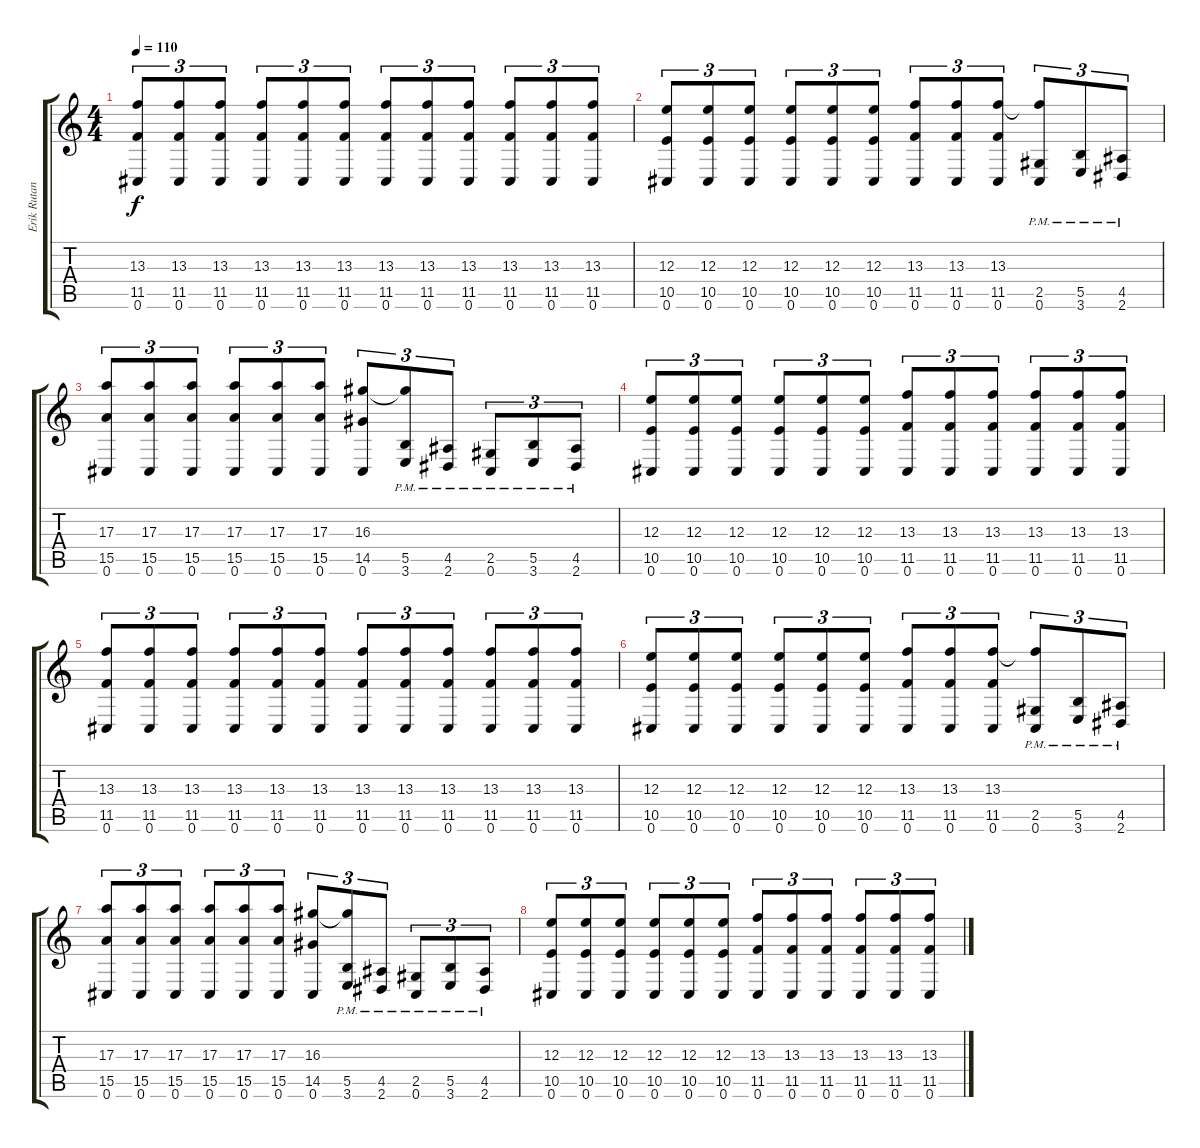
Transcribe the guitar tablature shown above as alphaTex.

\track ("Erik Rutan2" "Erik Rutan") {instrument distortionguitar}
\staff {score tabs}
\tuning (Db4 Ab3 E3 B2 Gb2 Db2) {hide}
\ts (4 4)
\tempo 110
\clef g2
\ks c
(13.3 11.5 0.6).8{tu (3 2) dy f} (13.3 11.5 0.6).8{tu (3 2)} (13.3 11.5 0.6).8{tu (3 2)} (13.3 11.5 0.6).8{tu (3 2)} (13.3 11.5 0.6).8{tu (3 2)} (13.3 11.5 0.6).8{tu (3 2)} (13.3 11.5 0.6).8{tu (3 2)} (13.3 11.5 0.6).8{tu (3 2)} (13.3 11.5 0.6).8{tu (3 2)} (13.3 11.5 0.6).8{tu (3 2)} (13.3 11.5 0.6).8{tu (3 2)} (13.3 11.5 0.6).8{tu (3 2)} |
(12.3 10.5 0.6).8{tu (3 2) volume 15} (12.3 10.5 0.6).8{tu (3 2)} (12.3 10.5 0.6).8{tu (3 2)} (12.3 10.5 0.6).8{tu (3 2)} (12.3 10.5 0.6).8{tu (3 2)} (12.3 10.5 0.6).8{tu (3 2)} (13.3 11.5 0.6).8{tu (3 2)} (13.3 11.5 0.6).8{tu (3 2)} (13.3 11.5 0.6).8{tu (3 2)} (13.3{t} 2.5{pm} 0.6{pm}).8{tu (3 2)} (5.5{pm} 3.6{pm}).8{tu (3 2)} (4.5{pm} 2.6{pm}).8{tu (3 2)} |
(17.3 15.5 0.6).8{tu (3 2)} (17.3 15.5 0.6).8{tu (3 2)} (17.3 15.5 0.6).8{tu (3 2)} (17.3 15.5 0.6).8{tu (3 2)} (17.3 15.5 0.6).8{tu (3 2)} (17.3 15.5 0.6).8{tu (3 2)} (16.3 14.5 0.6).8{tu (3 2)} (16.3{t} 5.5{pm} 3.6{pm}).8{tu (3 2)} (4.5{pm} 2.6{pm}).8{tu (3 2)} (2.5{pm} 0.6{pm}).8{tu (3 2)} (5.5{pm} 3.6{pm}).8{tu (3 2)} (4.5{pm} 2.6{pm}).8{tu (3 2)} |
(12.3 10.5 0.6).8{tu (3 2)} (12.3 10.5 0.6).8{tu (3 2)} (12.3 10.5 0.6).8{tu (3 2)} (12.3 10.5 0.6).8{tu (3 2)} (12.3 10.5 0.6).8{tu (3 2)} (12.3 10.5 0.6).8{tu (3 2)} (13.3 11.5 0.6).8{tu (3 2)} (13.3 11.5 0.6).8{tu (3 2)} (13.3 11.5 0.6).8{tu (3 2)} (13.3 11.5 0.6).8{tu (3 2)} (13.3 11.5 0.6).8{tu (3 2)} (13.3 11.5 0.6).8{tu (3 2)} |
(13.3 11.5 0.6).8{tu (3 2)} (13.3 11.5 0.6).8{tu (3 2)} (13.3 11.5 0.6).8{tu (3 2)} (13.3 11.5 0.6).8{tu (3 2)} (13.3 11.5 0.6).8{tu (3 2)} (13.3 11.5 0.6).8{tu (3 2)} (13.3 11.5 0.6).8{tu (3 2)} (13.3 11.5 0.6).8{tu (3 2)} (13.3 11.5 0.6).8{tu (3 2)} (13.3 11.5 0.6).8{tu (3 2)} (13.3 11.5 0.6).8{tu (3 2)} (13.3 11.5 0.6).8{tu (3 2)} |
(12.3 10.5 0.6).8{tu (3 2) volume 15} (12.3 10.5 0.6).8{tu (3 2)} (12.3 10.5 0.6).8{tu (3 2)} (12.3 10.5 0.6).8{tu (3 2)} (12.3 10.5 0.6).8{tu (3 2)} (12.3 10.5 0.6).8{tu (3 2)} (13.3 11.5 0.6).8{tu (3 2)} (13.3 11.5 0.6).8{tu (3 2)} (13.3 11.5 0.6).8{tu (3 2)} (13.3{t} 2.5{pm} 0.6{pm}).8{tu (3 2)} (5.5{pm} 3.6{pm}).8{tu (3 2)} (4.5{pm} 2.6{pm}).8{tu (3 2)} |
(17.3 15.5 0.6).8{tu (3 2)} (17.3 15.5 0.6).8{tu (3 2)} (17.3 15.5 0.6).8{tu (3 2)} (17.3 15.5 0.6).8{tu (3 2)} (17.3 15.5 0.6).8{tu (3 2)} (17.3 15.5 0.6).8{tu (3 2)} (16.3 14.5 0.6).8{tu (3 2)} (16.3{t} 5.5{pm} 3.6{pm}).8{tu (3 2)} (4.5{pm} 2.6{pm}).8{tu (3 2)} (2.5{pm} 0.6{pm}).8{tu (3 2)} (5.5{pm} 3.6{pm}).8{tu (3 2)} (4.5{pm} 2.6{pm}).8{tu (3 2)} |
(12.3 10.5 0.6).8{tu (3 2)} (12.3 10.5 0.6).8{tu (3 2)} (12.3 10.5 0.6).8{tu (3 2)} (12.3 10.5 0.6).8{tu (3 2)} (12.3 10.5 0.6).8{tu (3 2)} (12.3 10.5 0.6).8{tu (3 2)} (13.3 11.5 0.6).8{tu (3 2)} (13.3 11.5 0.6).8{tu (3 2)} (13.3 11.5 0.6).8{tu (3 2)} (13.3 11.5 0.6).8{tu (3 2)} (13.3 11.5 0.6).8{tu (3 2)} (13.3 11.5 0.6).8{tu (3 2)}
